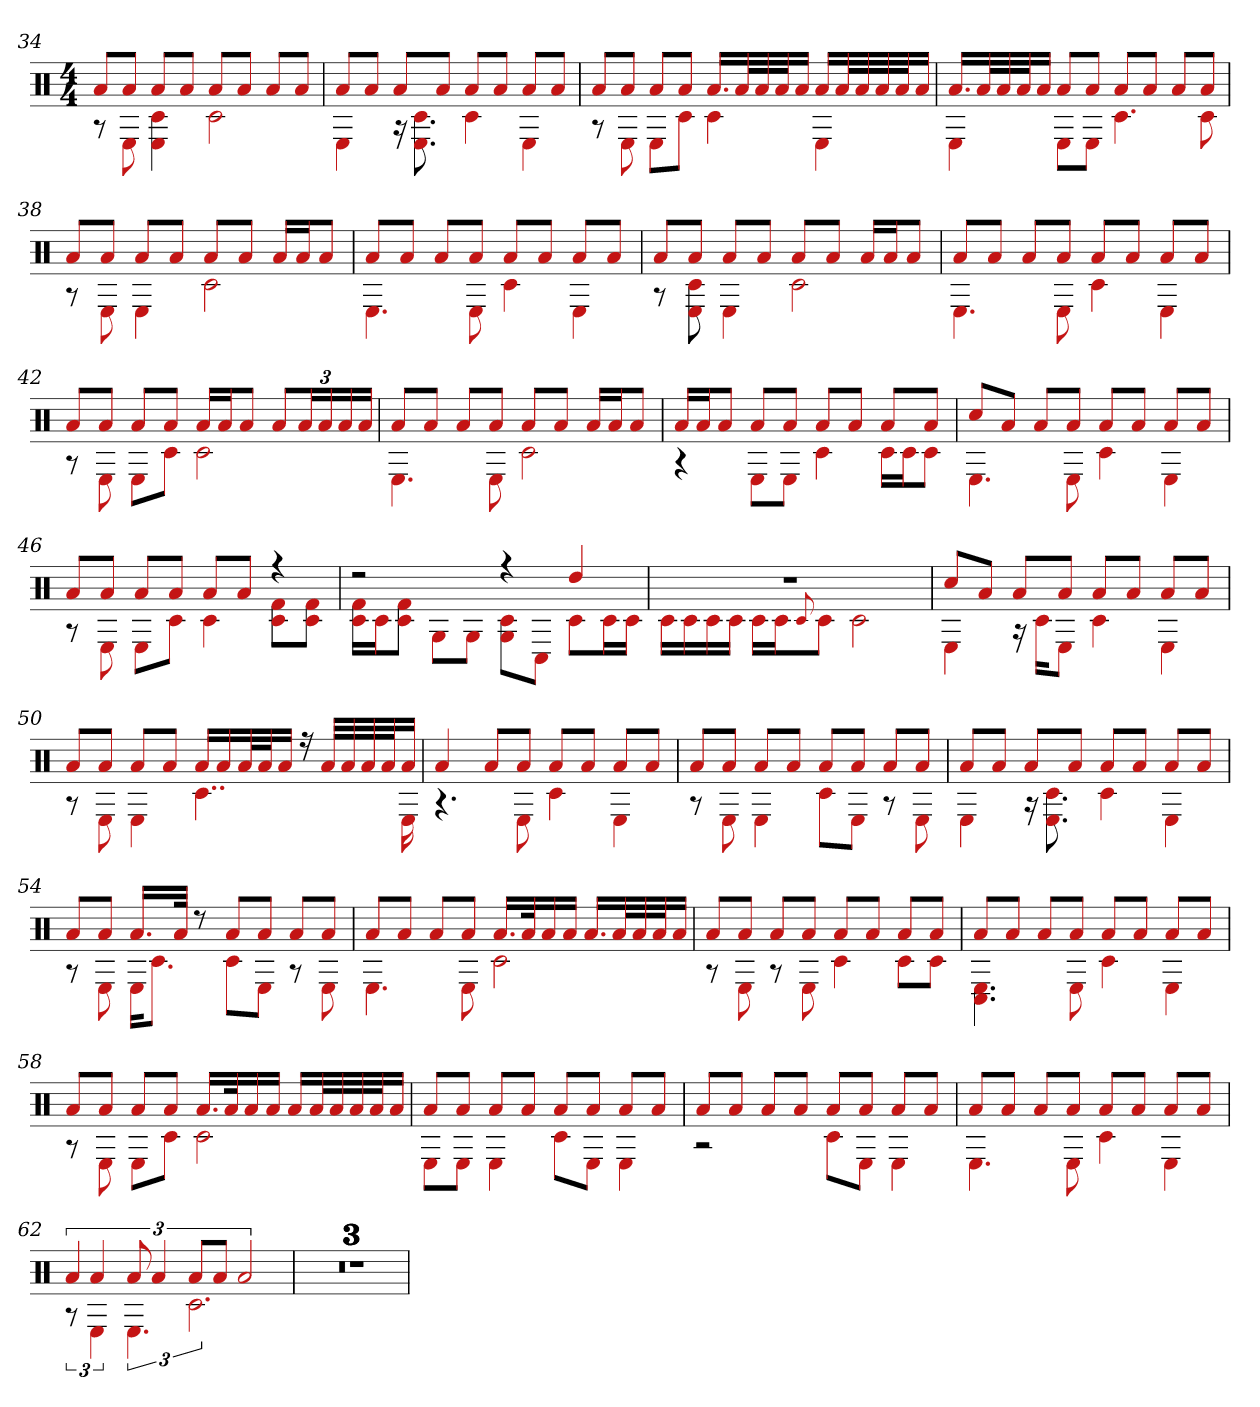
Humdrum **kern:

**kern
*part1
*staff1
*clefX
*k[]
*M4/4
=34
*^
8aL	8r
8aJ	8E
8aL	4E 4c#
8aJ	.
8aL	2c#
8aJ	.
8aL	.
8aJ	.
=35	=35
8aL	4E
8aJ	.
8aL	16r
.	8.c# 8.E
8aJ	.
8aL	4c#
8aJ	.
8aL	4E
8aJ	.
=36	=36
8aL	8r
8aJ	8E
8aL	8EL
8aJ	8c#J
16.aLL	4c#
32aL	.
32a	.
32aJ	.
16aJJ	.
16aLL	4E
32aL	.
32a	.
32a	.
32aJ	.
16aJJ	.
=37	=37
16.aLL	4E
32aL	.
32a	.
32aJ	.
16aJJ	.
8aL	8EL
8aJ	8EJ
8aL	4.c#
8aJ	.
8aL	.
8aJ	8c#
=38	=38
8aL	8r
8aJ	8E
8aL	4E
8aJ	.
8aL	2c#
8aJ	.
16aLL	.
16aJ	.
8aJ	.
=39	=39
8aL	4.E
8aJ	.
8aL	.
8aJ	8E
8aL	4c#
8aJ	.
8aL	4E
8aJ	.
=40	=40
8aL	8r
8aJ	8c# 8E
8aL	4E
8aJ	.
8aL	2c#
8aJ	.
16aLL	.
16aJ	.
8aJ	.
=41	=41
8aL	4.E
8aJ	.
8aL	.
8aJ	8E
8aL	4c#
8aJ	.
8aL	4E
8aJ	.
=42	=42
8aL	8r
8aJ	8E
8aL	8EL
8aJ	8c#J
16aLL	2c#
16aJ	.
8aJ	.
12aL	.
24aL	.
24a	.
24a	.
24aJJ	.
=43	=43
8aL	4.E
8aJ	.
8aL	.
8aJ	8E
8aL	2c#
8aJ	.
16aLL	.
16aJ	.
8aJ	.
=44	=44
16aLL	4r
16aJ	.
8aJ	.
8aL	8EL
8aJ	8EJ
8aL	4c#
8aJ	.
8aL	16c#LL
.	16c#J
8aJ	8c#J
=45	=45
8cc#L	4.E
8aJ	.
8aL	.
8aJ	8E
8aL	4c#
8aJ	.
8aL	4E
8aJ	.
=46	=46
8aL	8r
8aJ	8E
8aL	8EL
8aJ	8c#J
8aL	4c#
8aJ	.
4r	8f# 8c#L
.	8f# 8c#J
=47	=47
2r	16c# 16f#LL
.	16c#J
.	8f# 8c#J
.	8GL
.	8GJ
4r	8G 8c#L
.	8C#J
4dd	8c#L
.	16c#L
.	16c#JJ
=48	=48
1r	16c#LL
.	16c#
.	16c#
.	16c#JJ
.	16c#LL
.	16c#J
.	8qqc#
.	8c#J
.	2c#
=49	=49
8cc#L	4E
8aJ	.
8aL	16r
.	16c#KL
8aJ	8EJ
8aL	4c#
8aJ	.
8aL	4E
8aJ	.
=50	=50
8aL	8r
8aJ	8E
8aL	4E
8aJ	.
16aLL	4..c#
16a	.
32aL	.
32aJ	.
16aJJ	.
16r	.
32aLLL	.
32a	.
32a	.
32aJ	.
16aJJ	16E
=51	=51
4a	4.r
8aL	.
8aJ	8E
8aL	4c#
8aJ	.
8aL	4E
8aJ	.
=52	=52
8aL	8r
8aJ	8E
8aL	4E
8aJ	.
8aL	8c#L
8aJ	8EJ
8aL	8r
8aJ	8E
=53	=53
8aL	4E
8aJ	.
8aL	16r
.	8.c# 8.E
8aJ	.
8aL	4c#
8aJ	.
8aL	4E
8aJ	.
=54	=54
8aL	8r
8aJ	8E
16.aLL	16EKL
.	8.c#J
32aJJk	.
8r	.
8aL	8c#L
8aJ	8EJ
8aL	8r
8aJ	8E
=55	=55
8aL	4.E
8aJ	.
8aL	.
8aJ	8E
16.aLL	2c#
32ak	.
16a	.
16aJJ	.
16.aLL	.
32aL	.
32a	.
32aJ	.
16aJJ	.
=56	=56
8aL	8r
8aJ	8E
8aL	8r
8aJ	8E
8aL	4c#
8aJ	.
8aL	8c#L
8aJ	8c#J
=57	=57
8aL	4.E 4.C#
8aJ	.
8aL	.
8aJ	8E
8aL	4c#
8aJ	.
8aL	4E
8aJ	.
=58	=58
8aL	8r
8aJ	8E
8aL	8EL
8aJ	8c#J
16.aLL	2c#
32ak	.
16a	.
16aJJ	.
16aLL	.
32aL	.
32a	.
32a	.
32aJ	.
16aJJ	.
=59	=59
8aL	8EL
8aJ	8EJ
8aL	4E
8aJ	.
8aL	8c#L
8aJ	8EJ
8aL	4E
8aJ	.
=60	=60
8aL	2r
8aJ	.
8aL	.
8aJ	.
8aL	8c#L
8aJ	8EJ
8aL	4E
8aJ	.
=61	=61
8aL	4.E
8aJ	.
8aL	.
8aJ	8E
8aL	4c#
8aJ	.
8aL	4E
8aJ	.
=62	=62
12aJ	12r
6a	6E
12a	6.E
6a	.
12aL	3.c#
12aJ	.
3a	.
=63	=63
1r	1r
=64	=64
1r	1r
=65	=65
1r	1r
*v	*v
=
*-
